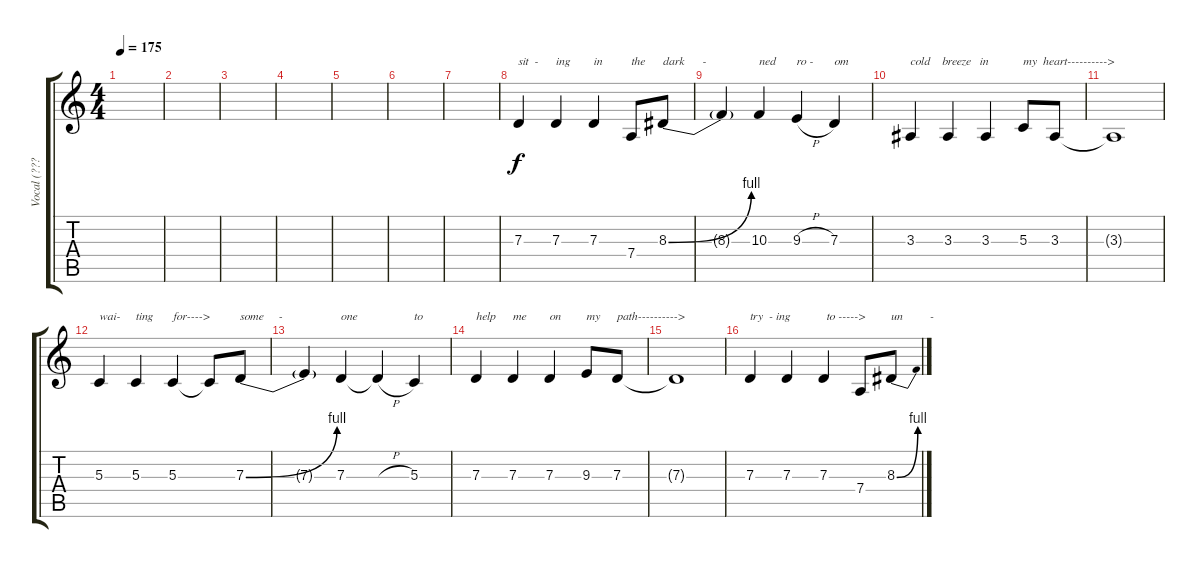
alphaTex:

\track ("Vocal (???)" "Vocal (???") {instrument lead1square}
\staff {score tabs}
\tuning (E4 B3 G3 D3 A2 E2) {hide}
\ts (4 4)
\tempo 175
\clef g2
\ks c
|
|
|
|
|
|
|
7.3.4{txt "sit  -" dy f} 7.3.4{txt "ing"} 7.3.4{txt "in"} 7.4.8{txt "the"} 8.3{be (bend 0 0 60 4)}.8{txt "dark      -"} |
8.3{t}.4 10.3.4{txt "ned"} 9.3{h}.4{txt "ro -"} 7.3.4{txt "om"} |
3.3.4{txt "cold    breeze   in"} 3.3.4 3.3.4 5.3.8{txt "my  heart---------->"} 3.3.8 |
3.3{t}.1 |
5.3.4{txt "wai-"} 5.3.4{txt "ting"} 5.3.4{txt "for---->"} 5.3{t}.8 7.3{be (bend 0 0 60 4)}.8{txt "some     -"} |
7.3{t}.4 7.3.4{txt "one"} 7.3{h t}.4 5.3.4{txt "to"} |
7.3.4{txt "help"} 7.3.4{txt "me"} 7.3.4{txt "on"} 9.3.8{txt "my"} 7.3.8{txt "path---------->"} |
7.3{t}.1 |
7.3.4{txt "try  - ing"} 7.3.4 7.3.4{txt " to ----->"} 7.4.8 8.3{be (bend 0 0 60 4)}.8{txt "un         -"}
